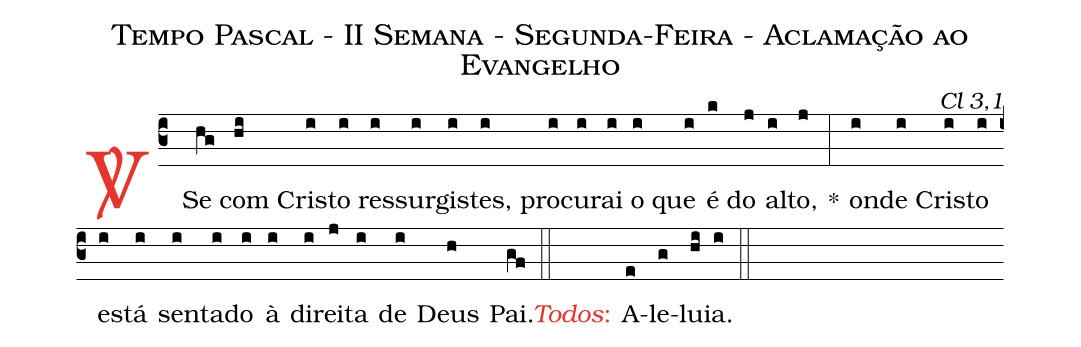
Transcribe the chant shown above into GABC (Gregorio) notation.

name: Tempo Pascal - II Semana - Segunda-Feira - Aclamação ao Evangelho;
commentary: Cl 3,1;
%%
(c3)

<c><sp>V/</sp>.</c>() Se(hg) com(hi) Cris(i)to(i) res(i)sur(i)gis(i)tes,(i) pro(i)cu(i)rai(i) o(i) que(i) é(k) do(j) al(i)to,(j) *(:) on(i)de(i) Cris(i)to(i) es(i)tá(i) sen(i)ta(i)do(i) à(i) di(i)rei(j)ta(i) de(i) Deus(h) Pai.(gf)

(::)

<nlba><c><i>Todos</i>:</c>() A</nlba>(e)le(g)lu(hi)ia.(i)

(::)
